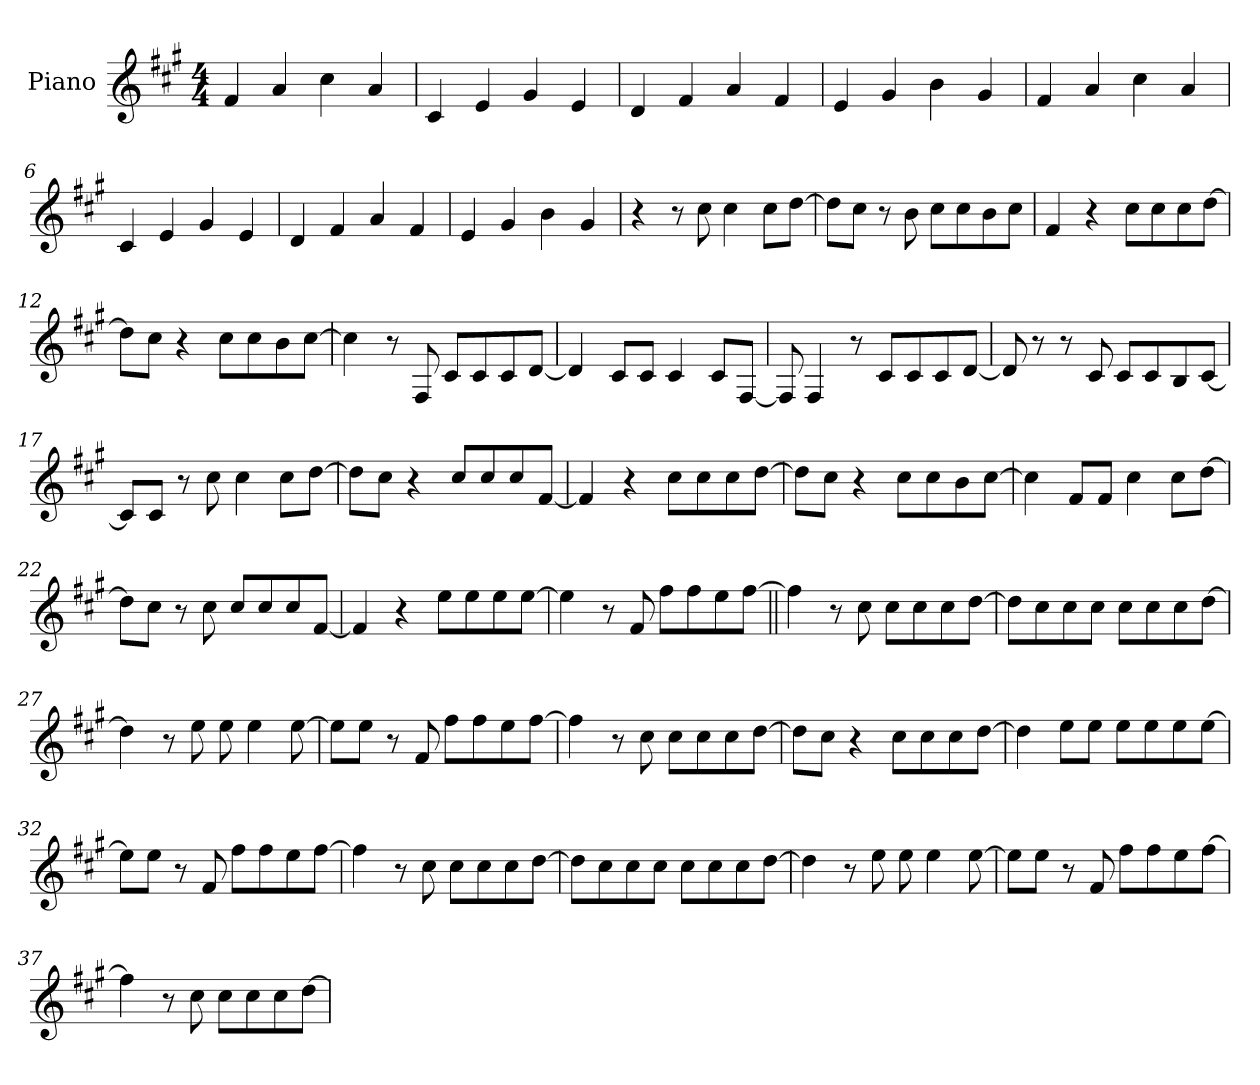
**kern
*part1
*staff1
*I"Piano
*I'Pno.
*clefG2
*k[f#c#g#]
*M4/4
*MM160
=1
4f#!
4a!
4cc#!
4a!
=2
4c#!
4e!
4g#!
4e!
=3
4d!
4f#!
4a!
4f#!
=4
4e!
4g#!
4b!
4g#!
=5
4f#!
4a!
4cc#!
4a!
=6
4c#!
4e!
4g#!
4e!
=7
4d!
4f#!
4a!
4f#!
=8
4e!
4g#!
4b!
4g#!
=9
4r
8r
8cc#
4cc#
8cc#L
[8ddJ
=10
8ddL]
8cc#J
8r
8b
8cc#L
8cc#
8b
8cc#J
=11
4f#
4r
8cc#L
8cc#
8cc#
[8ddJ
=12
8ddL]
8cc#J
4r
8cc#L
8cc#
8b
[8cc#J
=13
4cc#]
8r
8F#
8c#L
8c#
8c#
[8dJ
=14
4d]
8c#L
8c#J
4c#
8c#L
[8F#J
=15
8F#]
4F#
8r
8c#L
8c#
8c#
[8dJ
=16
8d]
8r
8r
8c#
8c#L
8c#
8B
[8c#J
=17
8c#L]
8c#J
8r
8cc#
4cc#
8cc#L
[8ddJ
=18
8ddL]
8cc#J
4r
8cc#L
8cc#
8cc#
[8f#J
=19
4f#]
4r
8cc#L
8cc#
8cc#
[8ddJ
=20
8ddL]
8cc#J
4r
8cc#L
8cc#
8b
[8cc#J
=21
4cc#]
8f#L
8f#J
4cc#
8cc#L
[8ddJ
=22
8ddL]
8cc#J
8r
8cc#
8cc#L
8cc#
8cc#
[8f#J
=23
4f#]
4r
8eeL
8ee
8ee
[8eeJ
=24
4ee]
8r
8f#
8ff#L
8ff#
8ee
[8ff#J
=25||
4ff#]
8r
8cc#
8cc#L
8cc#
8cc#
[8ddJ
=26
8ddL]
8cc#
8cc#
8cc#J
8cc#L
8cc#
8cc#
[8ddJ
=27
4dd]
8r
8ee
8ee
4ee
[8ee
=28
8eeL]
8eeJ
8r
8f#
8ff#L
8ff#
8ee
[8ff#J
=29
4ff#]
8r
8cc#
8cc#L
8cc#
8cc#
[8ddJ
=30
8ddL]
8cc#J
4r
8cc#L
8cc#
8cc#
[8ddJ
=31
4dd]
8eeL
8eeJ
8eeL
8ee
8ee
[8eeJ
=32
8eeL]
8eeJ
8r
8f#
8ff#L
8ff#
8ee
[8ff#J
=33
4ff#]
8r
8cc#
8cc#L
8cc#
8cc#
[8ddJ
=34
8ddL]
8cc#
8cc#
8cc#J
8cc#L
8cc#
8cc#
[8ddJ
=35
4dd]
8r
8ee
8ee
4ee
[8ee
=36
8eeL]
8eeJ
8r
8f#
8ff#L
8ff#
8ee
[8ff#J
=37
4ff#]
8r
8cc#
8cc#L
8cc#
8cc#
[8ddJ
=
*-
